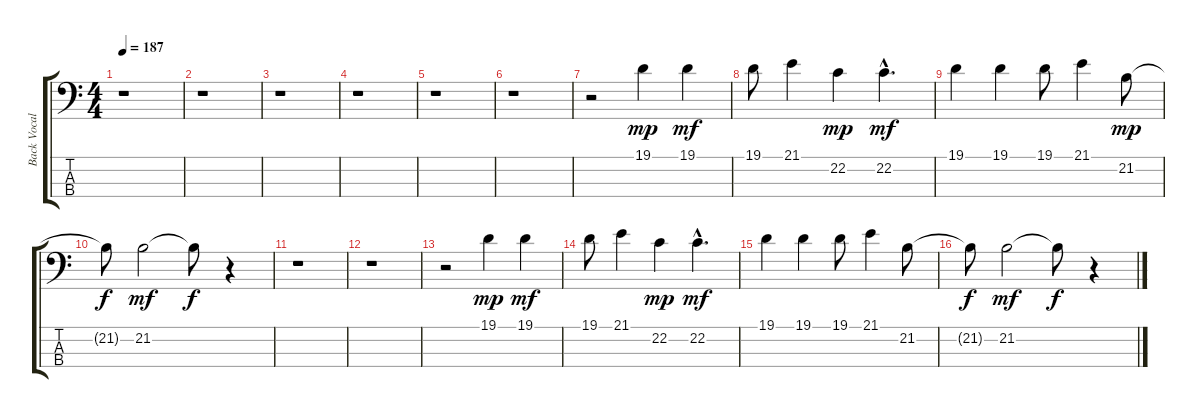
\track ("Back Vocals" "Back Vocal") {instrument bassoon}
\staff {score tabs}
\tuning (G2 D2 A1 E1) {hide}
\ts (4 4)
\tempo 187
\clef f4
\ks c
r.1{dy mp} |
r.1 |
r.1 |
r.1 |
r.1 |
r.1 |
r.2 19.1.4 19.1.4{dy mf} |
19.1.8 21.1.4 22.2.4{dy mp} 22.2{hac}.4{d dy mf} |
19.1.4 19.1.4 19.1.8 21.1.4 21.2.8{dy mp} |
21.2{t}.8{dy f} 21.2.2{dy mf} 21.2{t}.8{dy f} r.4 |
r.1 |
r.1 |
r.2 19.1.4{dy mp} 19.1.4{dy mf} |
19.1.8 21.1.4 22.2.4{dy mp} 22.2{hac}.4{d dy mf} |
19.1.4 19.1.4 19.1.8 21.1.4 21.2.8 |
21.2{t}.8{dy f} 21.2.2{dy mf} 21.2{t}.8{dy f} r.4
